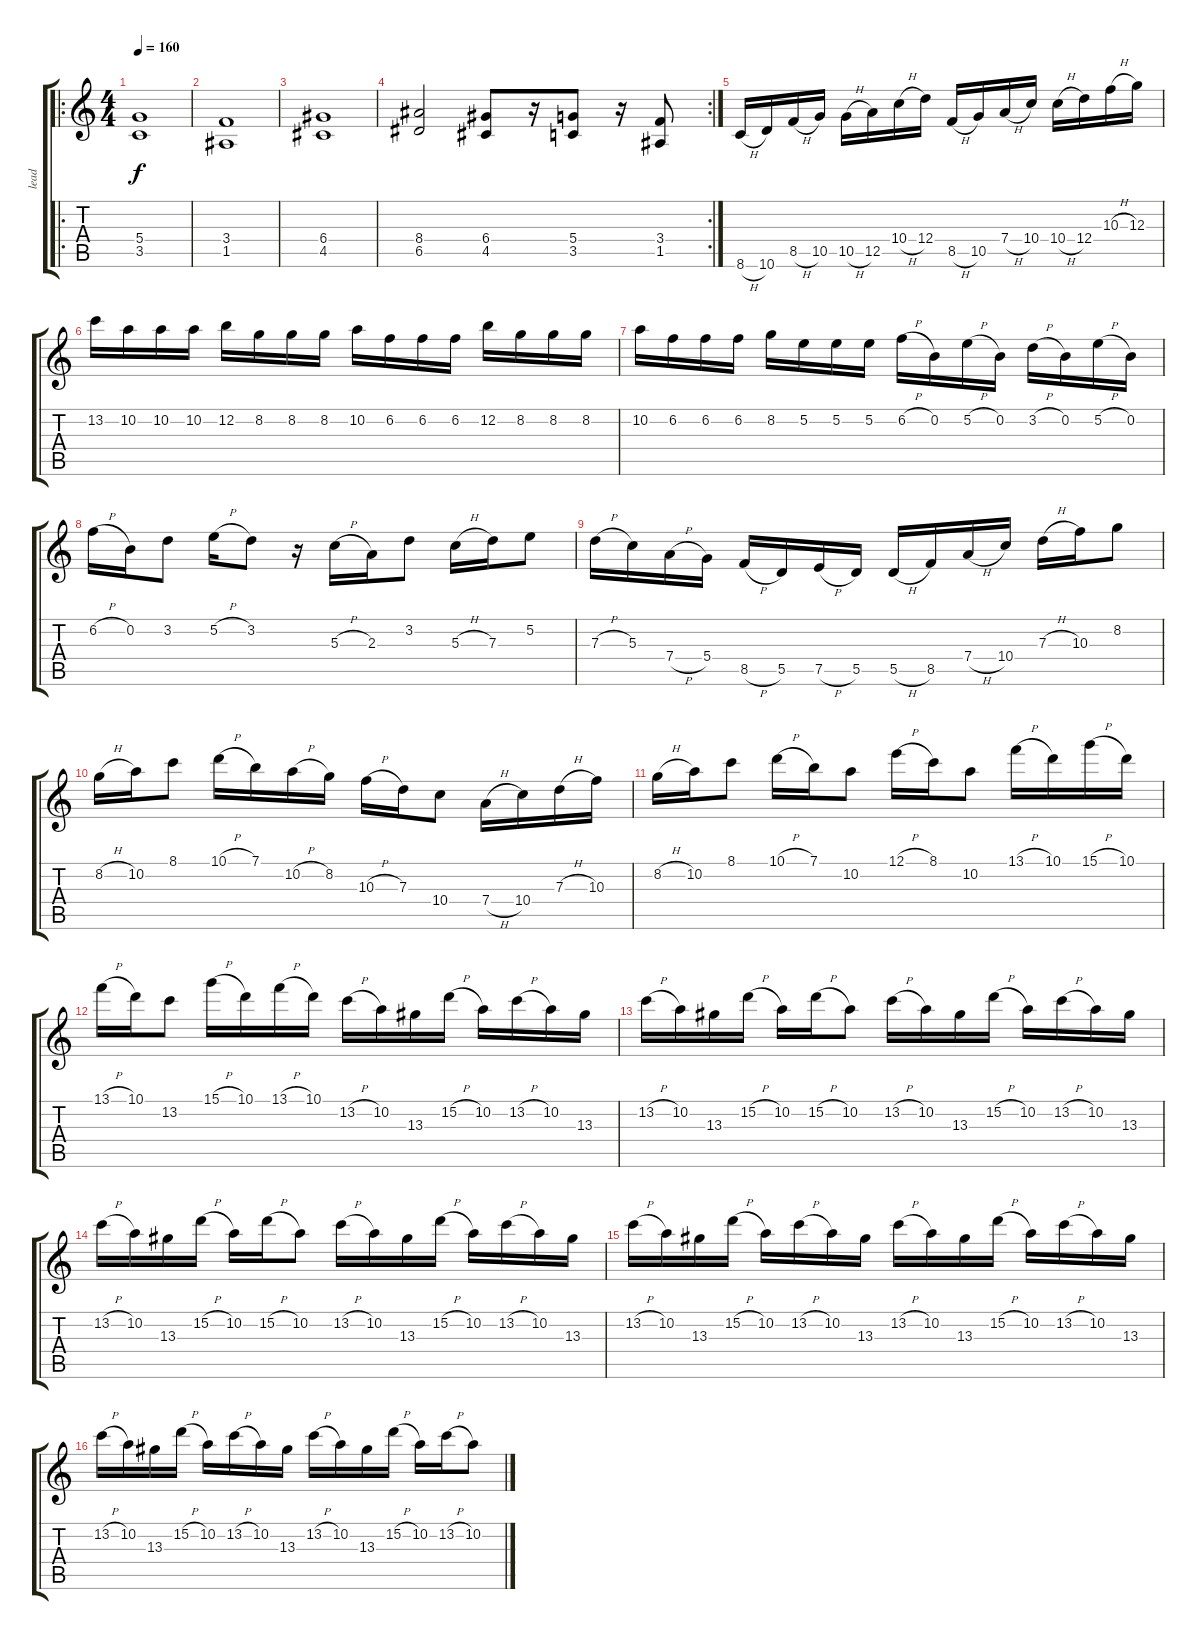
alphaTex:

\track ("lead" "lead") {instrument distortionguitar}
\staff {score tabs}
\tuning (E4 B3 G3 D3 A2 E2) {hide}
\ro
\ts (4 4)
\tempo 160
\clef g2
\ks c
(5.4 3.5).1{dy f} |
(3.4 1.5).1 |
(6.4 4.5).1 |
\rc 2
(8.4 6.5).2 (6.4 4.5).8 r.16 (5.4 3.5).8 r.16 (3.4 1.5).8 |
8.6{h}.16 10.6.16 8.5{h}.16 10.5.16 10.5{h}.16 12.5.16 10.4{h}.16 12.4.16 8.5{h}.16 10.5.16 7.4{h}.16 10.4.16 10.4{h}.16 12.4.16 10.3{h}.16 12.3.16 |
13.2.16 10.2.16 10.2.16 10.2.16 12.2.16 8.2.16 8.2.16 8.2.16 10.2.16 6.2.16 6.2.16 6.2.16 12.2.16 8.2.16 8.2.16 8.2.16 |
10.2.16 6.2.16 6.2.16 6.2.16 8.2.16 5.2.16 5.2.16 5.2.16 6.2{h}.16 0.2.16 5.2{h}.16 0.2.16 3.2{h}.16 0.2.16 5.2{h}.16 0.2.16 |
6.2{h}.16 0.2.16 3.2.8 5.2{h}.16 3.2.8 r.16 5.3{h}.16 2.3.16 3.2.8 5.3{h}.16 7.3.16 5.2.8 |
7.3{h}.16 5.3.16 7.4{h}.16 5.4.16 8.5{h}.16 5.5.16 7.5{h}.16 5.5.16 5.5{h}.16 8.5.16 7.4{h}.16 10.4.16 7.3{h}.16 10.3.16 8.2.8 |
8.2{h}.16 10.2.16 8.1.8 10.1{h}.16 7.1.16 10.2{h}.16 8.2.16 10.3{h}.16 7.3.16 10.4.8 7.4{h}.16 10.4.16 7.3{h}.16 10.3.16 |
8.2{h}.16 10.2.16 8.1.8 10.1{h}.16 7.1.16 10.2.8 12.1{h}.16 8.1.16 10.2.8 13.1{h}.16 10.1.16 15.1{h}.16 10.1.16 |
13.1{h}.16 10.1.16 13.2.8 15.1{h}.16 10.1.16 13.1{h}.16 10.1.16 13.2{h}.16 10.2.16 13.3.16 15.2{h}.16 10.2.16 13.2{h}.16 10.2.16 13.3.16 |
13.2{h}.16 10.2.16 13.3.16 15.2{h}.16 10.2.16 15.2{h}.16 10.2.8 13.2{h}.16 10.2.16 13.3.16 15.2{h}.16 10.2.16 13.2{h}.16 10.2.16 13.3.16 |
13.2{h}.16 10.2.16 13.3.16 15.2{h}.16 10.2.16 15.2{h}.16 10.2.8 13.2{h}.16 10.2.16 13.3.16 15.2{h}.16 10.2.16 13.2{h}.16 10.2.16 13.3.16 |
13.2{h}.16 10.2.16 13.3.16 15.2{h}.16 10.2.16 13.2{h}.16 10.2.16 13.3.16 13.2{h}.16 10.2.16 13.3.16 15.2{h}.16 10.2.16 13.2{h}.16 10.2.16 13.3.16 |
13.2{h}.16 10.2.16 13.3.16 15.2{h}.16 10.2.16 13.2{h}.16 10.2.16 13.3.16 13.2{h}.16 10.2.16 13.3.16 15.2{h}.16 10.2.16 13.2{h}.16 10.2.8
